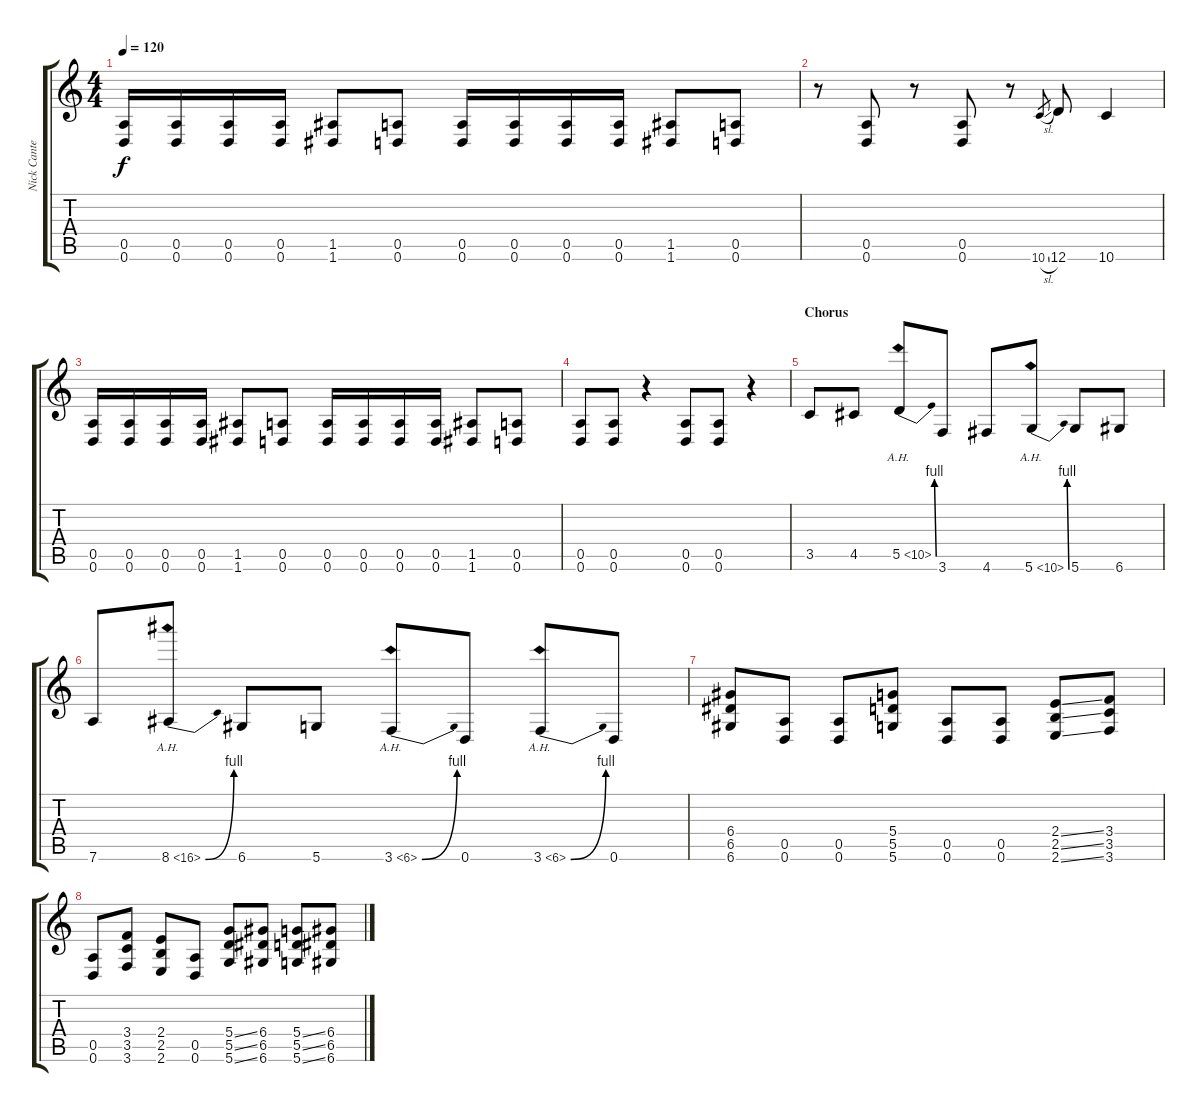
\track ("Nick Cantenese" "Nick Cante") {instrument distortionguitar}
\staff {score tabs}
\tuning (E4 B3 G3 D3 A2 D2) {hide}
\ts (4 4)
\tempo 120
\clef g2
\ks c
(0.5 0.6).16{dy f} (0.5 0.6).16 (0.5 0.6).16 (0.5 0.6).16 (1.5 1.6).8 (0.5 0.6).8 (0.5 0.6).16 (0.5 0.6).16 (0.5 0.6).16 (0.5 0.6).16 (1.5 1.6).8 (0.5 0.6).8 |
r.8 (0.5 0.6).8 r.8 (0.5 0.6).8 r.8 10.6{sl}.8{gr} 12.6.8 10.6.4 |
(0.5 0.6).16 (0.5 0.6).16 (0.5 0.6).16 (0.5 0.6).16 (1.5 1.6).8 (0.5 0.6).8 (0.5 0.6).16 (0.5 0.6).16 (0.5 0.6).16 (0.5 0.6).16 (1.5 1.6).8 (0.5 0.6).8 |
(0.5 0.6).8 (0.5 0.6).8 r.4 (0.5 0.6).8 (0.5 0.6).8 r.4 |
\section ("" "Chorus")
3.5.8 4.5.8 5.5{be (bend 0 0 60 4) ah 5}.8 3.6.8 4.6.8 5.6{be (bend 0 0 60 4) ah 5}.8 5.6.8 6.6.8 |
7.6.8 8.6{be (bend 0 0 60 4) ah 8}.8 6.6.8 5.6.8 3.6{be (bend 0 0 60 4) ah 3}.8 0.6.8 3.6{be (bend 0 0 60 4) ah 3}.8 0.6.8 |
(6.4 6.5 6.6).8 (0.5 0.6).8 (0.5 0.6).8 (5.4 5.5 5.6).8 (0.5 0.6).8 (0.5 0.6).8 (2.4{ss} 2.5{ss} 2.6{ss}).8 (3.4 3.5 3.6).8 |
(0.5 0.6).8 (3.4 3.5 3.6).8 (2.4 2.5 2.6).8 (0.5 0.6).8 (5.4{ss} 5.5{ss} 5.6{ss}).8 (6.4 6.5 6.6).8 (5.4{ss} 5.5{ss} 5.6{ss}).8 (6.4 6.5 6.6).8
